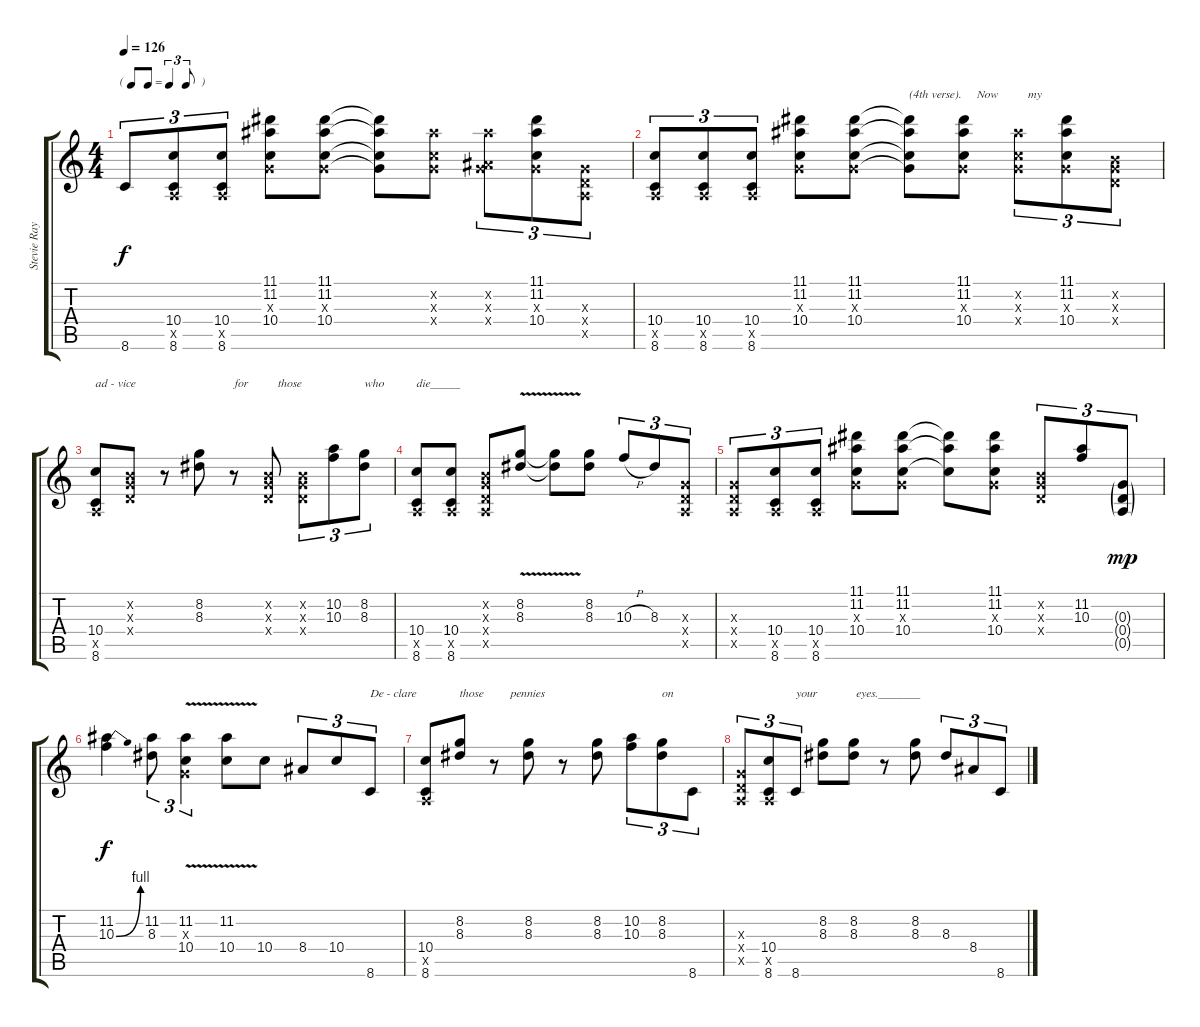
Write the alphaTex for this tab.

\track ("Stevie Ray Vaughan" "Stevie Ray") {instrument distortionguitar}
\staff {score tabs}
\tuning (E4 B3 G3 D3 A2 E2) {hide}
\ts (4 4)
\tf triplet8th
\tempo 126
\clef g2
\ks c
8.6.8{tu (3 2) dy f} (10.4 0.5{x} 8.6).8{tu (3 2)} (10.4 0.5{x} 8.6).8{tu (3 2)} (11.1 11.2 0.3{x} 10.4).8 (11.1 11.2 0.3{x} 10.4).8 (11.1{t} 11.2{t} 0.3{t} 10.4{t}).8 (11.2{x} 0.3{x} 10.4{x}).8 (11.2{x} 0.3{x} 8.4{x}).8{tu (3 2)} (11.1 11.2 0.3{x} 10.4).8{tu (3 2)} (0.3{x} 0.4{x} 0.5{x}).8{tu (3 2)} |
(10.4 0.5{x} 8.6).8{tu (3 2)} (10.4 0.5{x} 8.6).8{tu (3 2)} (10.4 0.5{x} 8.6).8{tu (3 2)} (11.1 11.2 0.3{x} 10.4).8 (11.1 11.2 0.3{x} 10.4).8 (11.1{t} 11.2{t} 0.3{t} 10.4{t}).8{txt "(4th verse).     Now          my"} (11.1 11.2 0.3{x} 10.4).8 (11.2{x} 0.3{x} 10.4{x}).8{tu (3 2)} (11.1 11.2 0.3{x} 10.4).8{tu (3 2)} (0.2{x} 0.3{x} 0.4{x}).8{tu (3 2)} |
(10.4 0.5{x} 8.6).8{txt "ad - vice"} (0.2{x} 0.3{x} 0.4{x}).8 r.8 (8.2 8.3).8 r.8{txt "for          those"} (0.2{x} 0.3{x} 0.4{x}).8 (0.2{x} 0.3{x} 0.4{x}).8{tu (3 2)} (10.2 10.3).8{tu (3 2)} (8.2 8.3).8{tu (3 2) txt "who"} |
(10.4 0.5{x} 8.6).8{txt "die_____"} (10.4 0.5{x} 8.6).8 (0.2{x} 0.3{x} 0.4{x} 0.5{x}).8 (8.2{v} 8.3{v}).8 (8.2{t} 8.3{t}).8 (8.2 8.3).8 10.3{h}.8{tu (3 2)} 8.3.8{tu (3 2)} (0.3{x} 0.4{x} 0.5{x}).8{tu (3 2)} |
(0.3{x} 0.4{x} 0.5{x}).8{tu (3 2)} (10.4 0.5{x} 8.6).8{tu (3 2)} (10.4 0.5{x} 8.6).8{tu (3 2)} (11.1 11.2 0.3{x} 10.4).8 (11.1 11.2 0.3{x} 10.4).8 (11.1{t} 11.2{t} 10.4{t}).8 (11.1 11.2 0.3{x} 10.4).8 (0.2{x} 0.3{x} 0.4{x}).8{tu (3 2)} (11.2 10.3).8{tu (3 2)} (0.3{g} 0.4{g} 0.5{g}).8{tu (3 2) dy mp} |
(11.2 10.3{be (bend 0 0 60 4)}).4{dy f} (11.2 8.3).8{tu (3 2)} (11.2{v} 0.3{x} 10.4{v}).4{tu (3 2)} (11.2{v} 10.4).8 10.4.8 8.4.8{tu (3 2)} 10.4.8{tu (3 2)} 8.6.8{tu (3 2) txt "De - clare"} |
(10.4 0.5{x} 8.6).8 (8.2 8.3).8{txt "those         pennies"} r.8 (8.2 8.3).8 r.8 (8.2 8.3).8 (10.2 10.3).8{tu (3 2)} (8.2 8.3).8{tu (3 2) txt "on"} 8.6.8{tu (3 2)} |
(0.3{x} 0.4{x} 0.5{x}).8{tu (3 2)} (10.4 0.5{x} 8.6).8{tu (3 2)} 8.6.8{tu (3 2) txt "your             eyes._______"} (8.2 8.3).8 (8.2 8.3).8 r.8 (8.2 8.3).8 8.3.8{tu (3 2)} 8.4.8{tu (3 2)} 8.6.8{tu (3 2)}
